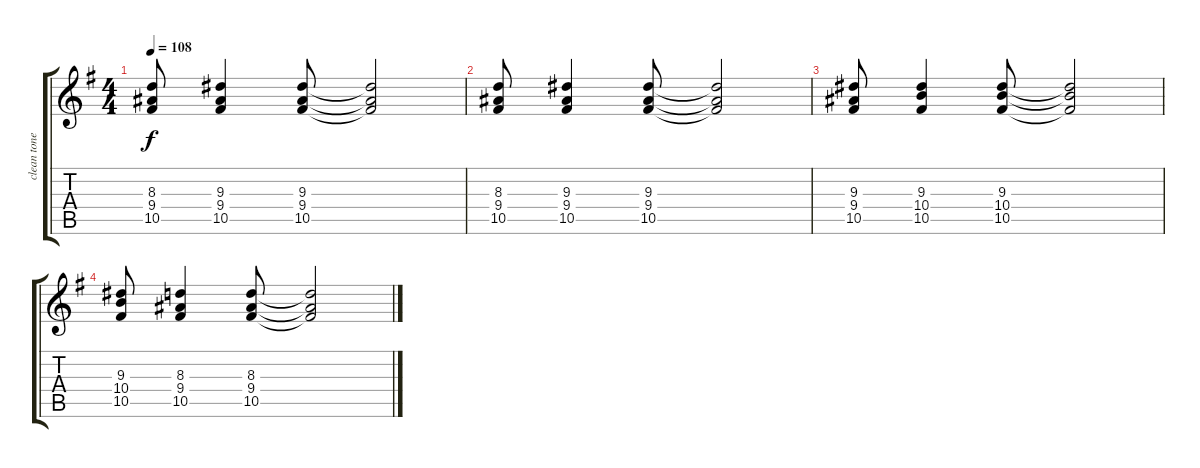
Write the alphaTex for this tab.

\track ("clean tone w/chorus or flanger" "clean tone") {instrument acousticguitarsteel}
\staff {score tabs}
\tuning (Eb4 Bb3 Gb3 Db3 Ab2 Eb2) {hide}
\ts (4 4)
\tempo 108
\clef g2
\ks g
(8.3 9.4 10.5).8{dy f} (9.3 9.4 10.5).4 (9.3 9.4 10.5).8 (9.3{t} 9.4{t} 10.5{t}).2 |
(8.3 9.4 10.5).8 (9.3 9.4 10.5).4 (9.3 9.4 10.5).8 (9.3{t} 9.4{t} 10.5{t}).2 |
(9.3 9.4 10.5).8 (9.3 10.4 10.5).4 (9.3 10.4 10.5).8 (9.3{t} 10.4{t} 10.5{t}).2 |
(9.3 10.4 10.5).8 (8.3 9.4 10.5).4 (8.3 9.4 10.5).8 (8.3{t} 9.4{t} 10.5{t}).2
